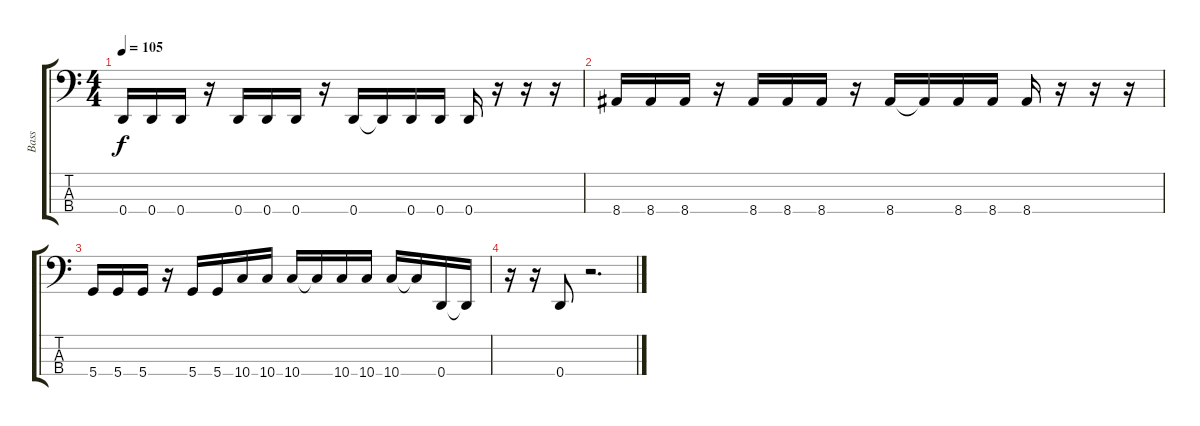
\track ("Bass" "Bass") {instrument electricbassfinger}
\staff {score tabs}
\tuning (G2 D2 A1 D1) {hide}
\ts (4 4)
\tempo 105
\clef f4
\ks c
0.4.16{dy f} 0.4.16 0.4.16 r.16 0.4.16 0.4.16 0.4.16 r.16 0.4.16 0.4{t}.16 0.4.16 0.4.16 0.4.16 r.16 r.16 r.16 |
8.4.16 8.4.16 8.4.16 r.16 8.4.16 8.4.16 8.4.16 r.16 8.4.16 8.4{t}.16 8.4.16 8.4.16 8.4.16 r.16 r.16 r.16 |
5.4.16 5.4.16 5.4.16 r.16 5.4.16 5.4.16 10.4.16 10.4.16 10.4.16 10.4{t}.16 10.4.16 10.4.16 10.4.16 10.4{t}.16 0.4.16 0.4{t}.16 |
r.16 r.16 0.4.8 r.2{d}
